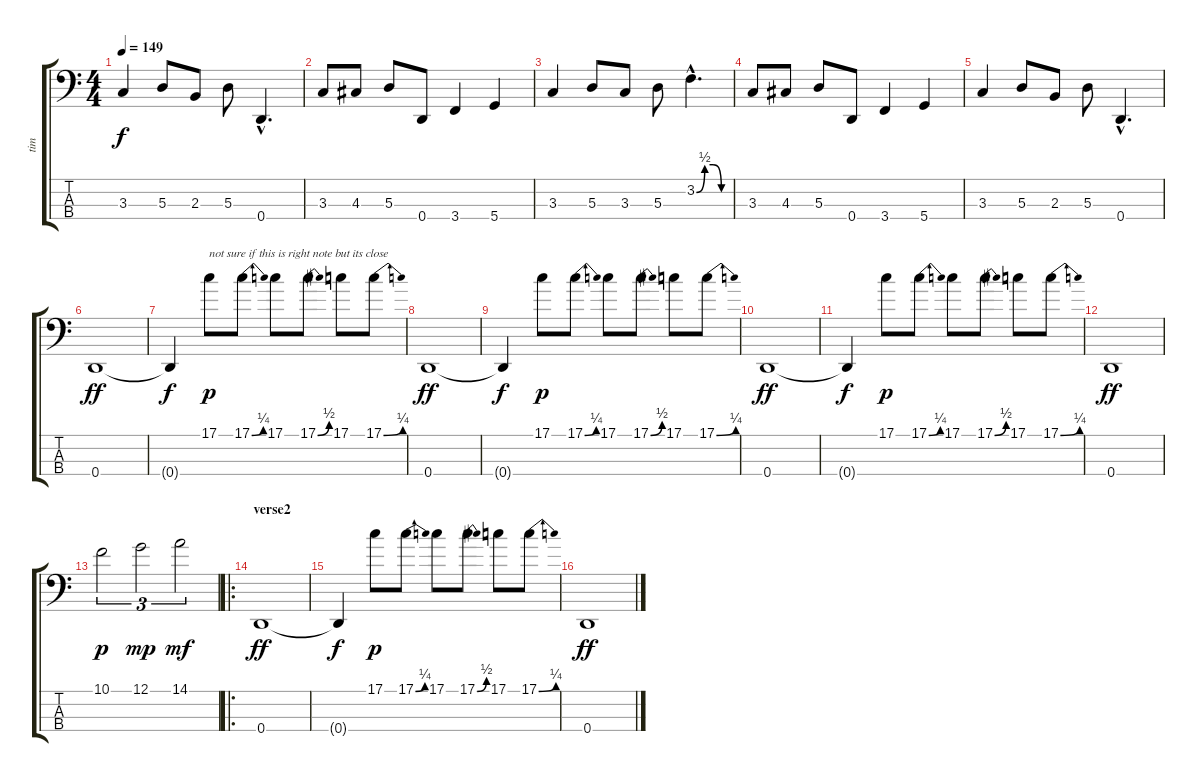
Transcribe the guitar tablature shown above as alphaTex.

\track ("tim" "tim") {instrument electricbassfinger}
\staff {score tabs}
\tuning (G2 D2 A1 D1) {hide}
\ts (4 4)
\tempo 149
\clef f4
\ks c
3.3.4{dy f} 5.3.8 2.3.8 5.3.8 0.4{hac}.4{d} |
3.3.8 4.3.8 5.3.8 0.4.8 3.4.4 5.4.4 |
3.3.4 5.3.8 3.3.8 5.3.8 3.2{be (custom 0 0 15 2 30 2 45 0 60 0) hac}.4{d} |
3.3.8 4.3.8 5.3.8 0.4.8 3.4.4 5.4.4 |
3.3.4 5.3.8 2.3.8 5.3.8 0.4{hac}.4{d} |
0.4.1{dy ff} |
0.4{t}.4{dy f} 17.1.8{txt "not sure if this is right note but its close" dy p} 17.1{be (bend 0 0 60 1)}.8 17.1.8 17.1{be (bend 0 0 60 2)}.8 17.1.8 17.1{be (bend 0 0 60 1)}.8 |
0.4.1{dy ff} |
0.4{t}.4{dy f} 17.1.8{dy p} 17.1{be (bend 0 0 60 1)}.8 17.1.8 17.1{be (bend 0 0 60 2)}.8 17.1.8 17.1{be (bend 0 0 60 1)}.8 |
0.4.1{dy ff} |
0.4{t}.4{dy f} 17.1.8{dy p} 17.1{be (bend 0 0 60 1)}.8 17.1.8 17.1{be (bend 0 0 60 2)}.8 17.1.8 17.1{be (bend 0 0 60 1)}.8 |
0.4.1{dy ff} |
10.1.2{tu (3 2) dy p} 12.1.2{tu (3 2) dy mp} 14.1.2{tu (3 2) dy mf} |
\ro
\section ("" "verse2")
0.4.1{dy ff} |
0.4{t}.4{dy f} 17.1.8{dy p} 17.1{be (bend 0 0 60 1)}.8 17.1.8 17.1{be (bend 0 0 60 2)}.8 17.1.8 17.1{be (bend 0 0 60 1)}.8 |
0.4.1{dy ff}
